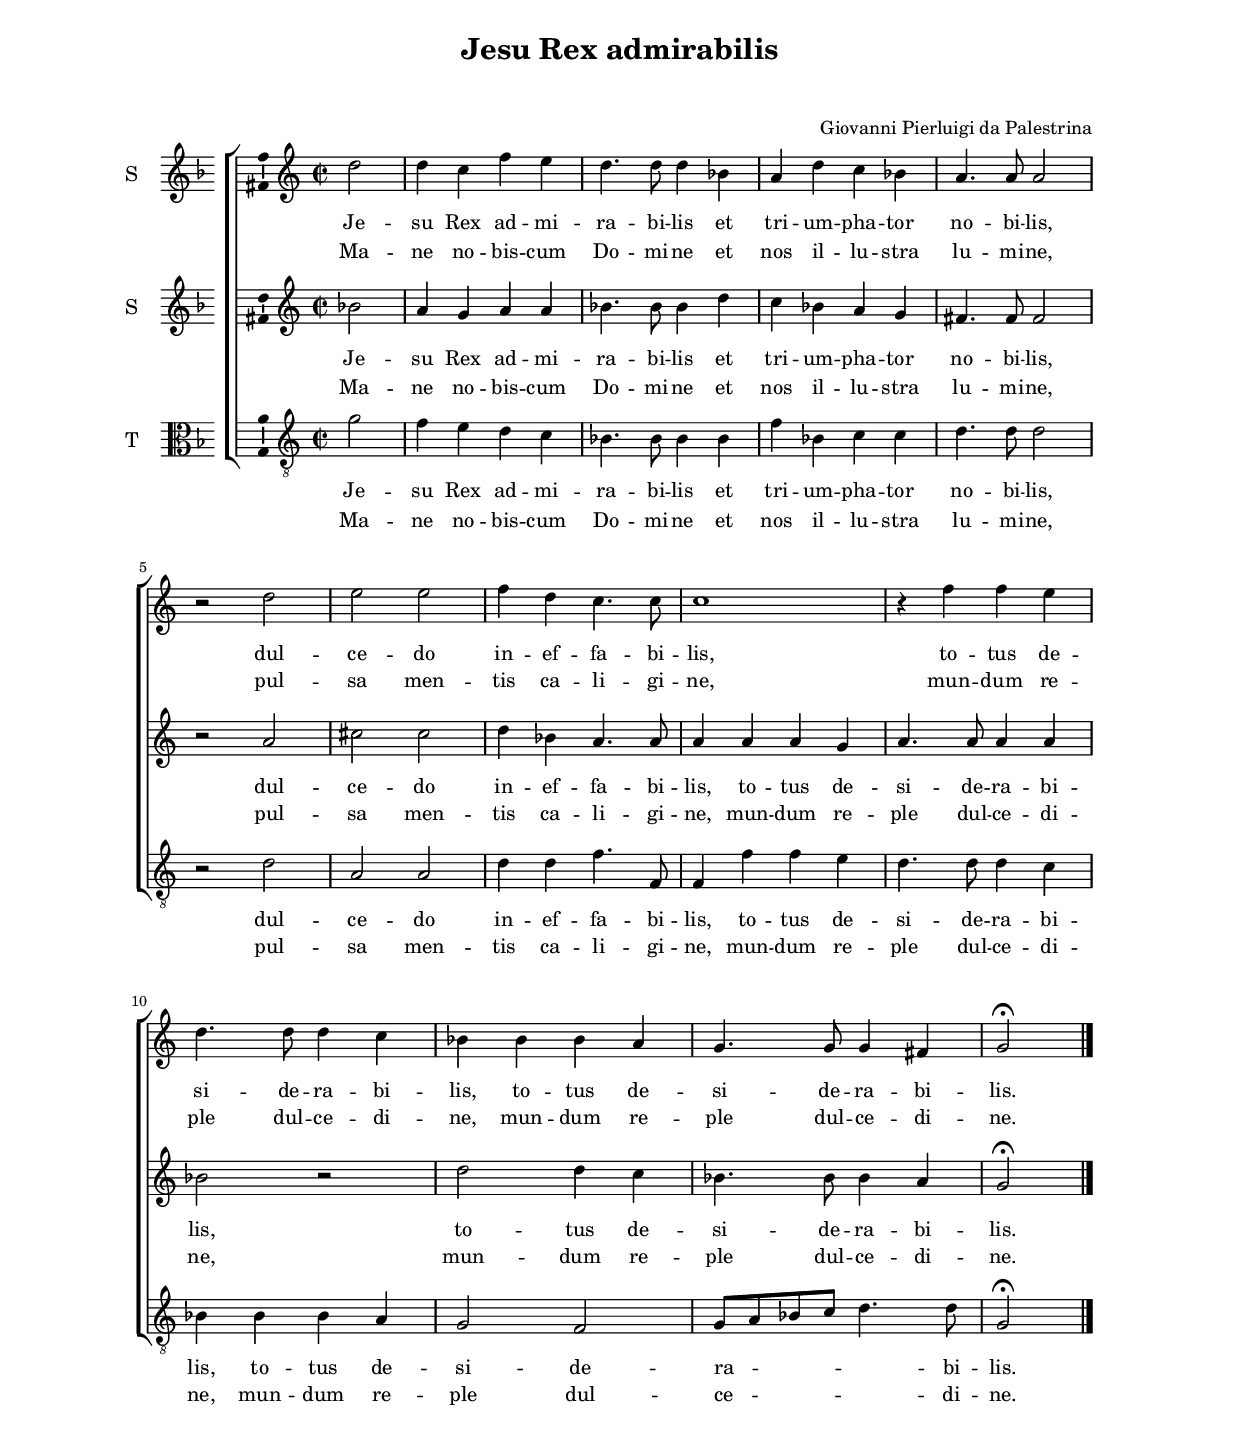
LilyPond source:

\header
{
  title="Jesu Rex admirabilis"
  composer=\markup { \vspace #3 "Giovanni Pierluigi da Palestrina" }
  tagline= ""
}

\version "2.24.2"
\include "deutsch.ly"
#(set-global-staff-size 16)
%#(set-default-paper-size "letter")
#(ly:set-option 'point-and-click #f)

	
global = {
	\key c \major
	\time 2/2
	\skip 2*9 \break
	\skip 2*10 \break
	\skip 2*7 \bar "|."
	}

	ficta = { \once \set suggestAccidentals = ##t }
	
	forget = #(define-music-function (music) (ly:music?) #{
		\accidentalStyle forget
		$music
		\accidentalStyle default
		#})


\paper
	{
	top-margin = 2.5 \cm
	bottom-margin = 3 \cm
	left-margin = 2.5 \cm
	right-margin = 2.5 \cm
	ragged-bottom = ##f
	ragged-last-bottom = ##t
	print-page-number = ##f
	system-system-spacing = #'((basic-distance . 20) (minimum-distance . 14) (padding . 6) (strechability . 250))
	systems-per-page = 3
%	min-systems-per-page = 3
	}


incipitcantus = \markup { \score {
	{
	\set Staff.instrumentName = \markup { \fontsize #1 "S" }
	\key f \major
	\clef violin
	s4 \bar ""
	}
	\layout  {
	raggedright = ##t
	indent = 0.9 \cm
	line-width = 1.4\cm
	\context { \Staff \remove Time_signature_engraver }
	\override Staff.Clef.Y-extent = #'(0 . 0)
	}} \hspace #1 }


incipittenor = \markup { \score {
	{
	\set Staff.instrumentName = \markup { \fontsize #1 "S" }
	\key f \major
	\clef violin
	s4 \bar ""
	}
	\layout  {
	raggedright = ##t
	indent = 0.9 \cm
	line-width = 1.4\cm
	\context { \Staff \remove Time_signature_engraver }
	\override Staff.Clef.Y-extent = #'(0 . 0)
	}} \hspace #1 }


incipitbassus = \markup { \score {
	{
	\set Staff.instrumentName = \markup { \fontsize #1 "T" }
	\key f \major
	\clef alto
	s4 \bar ""
	}
	\layout  {
	raggedright = ##t
	indent = 0.9 \cm
	line-width = 1.4\cm
	\context { \Staff \remove Time_signature_engraver }
	\override Staff.Clef.Y-extent = #'(0 . 0)
	}} \hspace #1 }


cantus =  \relative c''
	{
	\partial 2*1 d2
	d4 c f e
	d4. d8 d4 b
	a4 d c b
%5
	a4. a8 a2 |
	r2 d
	e2 e
	f4 d c4. c8
	c1
%10
	r4 f f e |
	d4. d8 d4 c
	b4 b b a
	g4. g8 g4 fis
	g2^\fermata
	}


tenor =  \relative c''
	{
	\partial 2*1 b2
	a4 g a a
	b4. b8 b4 d
	c4 b a g
%5
	fis4. fis8 fis2 |
	r2 a
	cis2 cis
	d4 b a4. a8
	a4 a a g
%10
	a4. a8 a4 a |
	b2 r
	d2 d4 c
	b4. b8 b4 a
	g2^\fermata
	}


bassus  =  \relative c'
	{
	\partial 2*1 g'2
	f4 e d c
	b4. b8 b4 b
	f'4 b, c c
%5
	d4. d8 d2 |
	r2 d
	a2 a
	d4 d f4. f,8
	f4 f' f e
%10
	d4. d8 d4 c |
	b4 b b a
	g2 f
	g8 a b c d4. d8
	g,2^\fermata
	}

lyricscantusprimus = \lyricmode {
	Je -- su Rex ad -- mi -- ra -- bi -- lis
	et tri -- um -- pha -- tor no -- bi -- lis,
	dul -- ce -- do in -- ef -- fa -- bi -- lis,
	to -- tus de -- si -- de -- ra -- bi -- lis,
	to -- tus de -- si -- de -- ra -- bi -- lis.
	}

lyricscantussecundus = \lyricmode {
	Ma -- ne no -- bis -- cum Do -- mi -- ne
	et nos il -- lu -- stra lu -- mi -- ne,
	pul -- sa men -- tis ca -- li -- gi -- ne,
	mun -- dum re -- ple dul -- ce -- di -- ne,
	mun -- dum re -- ple dul -- ce -- di -- ne.
	}
	
	
lyricstenorprimus = \lyricmode {
	Je -- su Rex ad -- mi -- ra -- bi -- lis
	et tri -- um -- pha -- tor no -- bi -- lis,
	dul -- ce -- do in -- ef -- fa -- bi -- lis,
	to -- tus de -- si -- de -- ra -- bi -- lis,
	to -- tus de -- si -- de -- ra -- bi -- lis.
	}

lyricstenorsecundus = \lyricmode {
	Ma -- ne no -- bis -- cum Do -- mi -- ne
	et nos il -- lu -- stra lu -- mi -- ne,
	pul -- sa men -- tis ca -- li -- gi -- ne,
	mun -- dum re -- ple dul -- ce -- di -- ne,
	mun -- dum re -- ple dul -- ce -- di -- ne.
	}

lyricsbassusprimus = \lyricmode {
	Je -- su Rex ad -- mi -- ra -- bi -- lis
	et tri -- um -- pha -- tor no -- bi -- lis,
	dul -- ce -- do in -- ef -- fa -- bi -- lis,
	to -- tus de -- si -- de -- ra -- bi -- lis,
	to -- tus de -- si -- de -- ra -- _ _ _ _ bi -- lis.
	}
	
lyricsbassussecundus = \lyricmode {
	Ma -- ne no -- bis -- cum Do -- mi -- ne
	et nos il -- lu -- stra lu -- mi -- ne,
	pul -- sa men -- tis ca -- li -- gi -- ne,
	mun -- dum re -- ple dul -- ce -- di -- ne,
	mun -- dum re -- ple dul -- ce -- _ _ _ _ di -- ne.
	}


\score
{  
	% \transpose {
	\new ChoirStaff \with { \override StaffGrouper.staff-staff-spacing.basic-distance = #16 }
	<<

	\new Staff << \global
	\new Voice="v1" {
		\set Staff.instrumentName=\incipitcantus
		\clef violin
		\cantus }
	\lyrics <<
		\new Lyrics
			\lyricsto "v1"
		{ \lyricscantusprimus }
		\new Lyrics
			\lyricsto "v1"
		{ \lyricscantussecundus }
		>>
	>>


	\new Staff << \global
	\new Voice="v3" {
		\set Staff.instrumentName=\incipittenor
		\clef violin
		\tenor }
	\lyrics <<
		\new Lyrics
			\lyricsto "v3"
		{ \lyricstenorprimus }
		\new Lyrics
			\lyricsto "v3"
		{ \lyricstenorsecundus }
		>>
	>>


	\new Staff << \global
	\new Voice="v4" {
		\set Staff.instrumentName=\incipitbassus
		\clef "G_8" 
		\bassus }
	\lyrics <<
		\new Lyrics
			\lyricsto "v4"
		{ \lyricsbassusprimus }
		\new Lyrics
			\lyricsto "v4"
		{ \lyricsbassussecundus }
		>>
	>>

	>>
	% } % transpose

	\layout
	{
	indent = 1.5 \cm
	\context { \Lyrics \override VerticalAxisGroup.nonstaff-relatedstaff-spacing.padding = #1.8 }
	\context { \Lyrics \override VerticalAxisGroup.nonstaff-nonstaff-spacing.padding = #1.4 }
	\context { \Lyrics \override VerticalAxisGroup.nonstaff-unrelatedstaff-spacing.padding = #2 }
%	\context { \Lyrics \override LyricText.font-size = #1 }
	\context { \Staff \override TimeSignature.break-visibility = #end-of-line-invisible }
	\context { \Staff \consists Ambitus_engraver }
	\context { \Score \override BarNumber.padding = #2 }
	\context { \Voice \override NoteHead.style = #'baroque }
	}

	
}


% EOF
